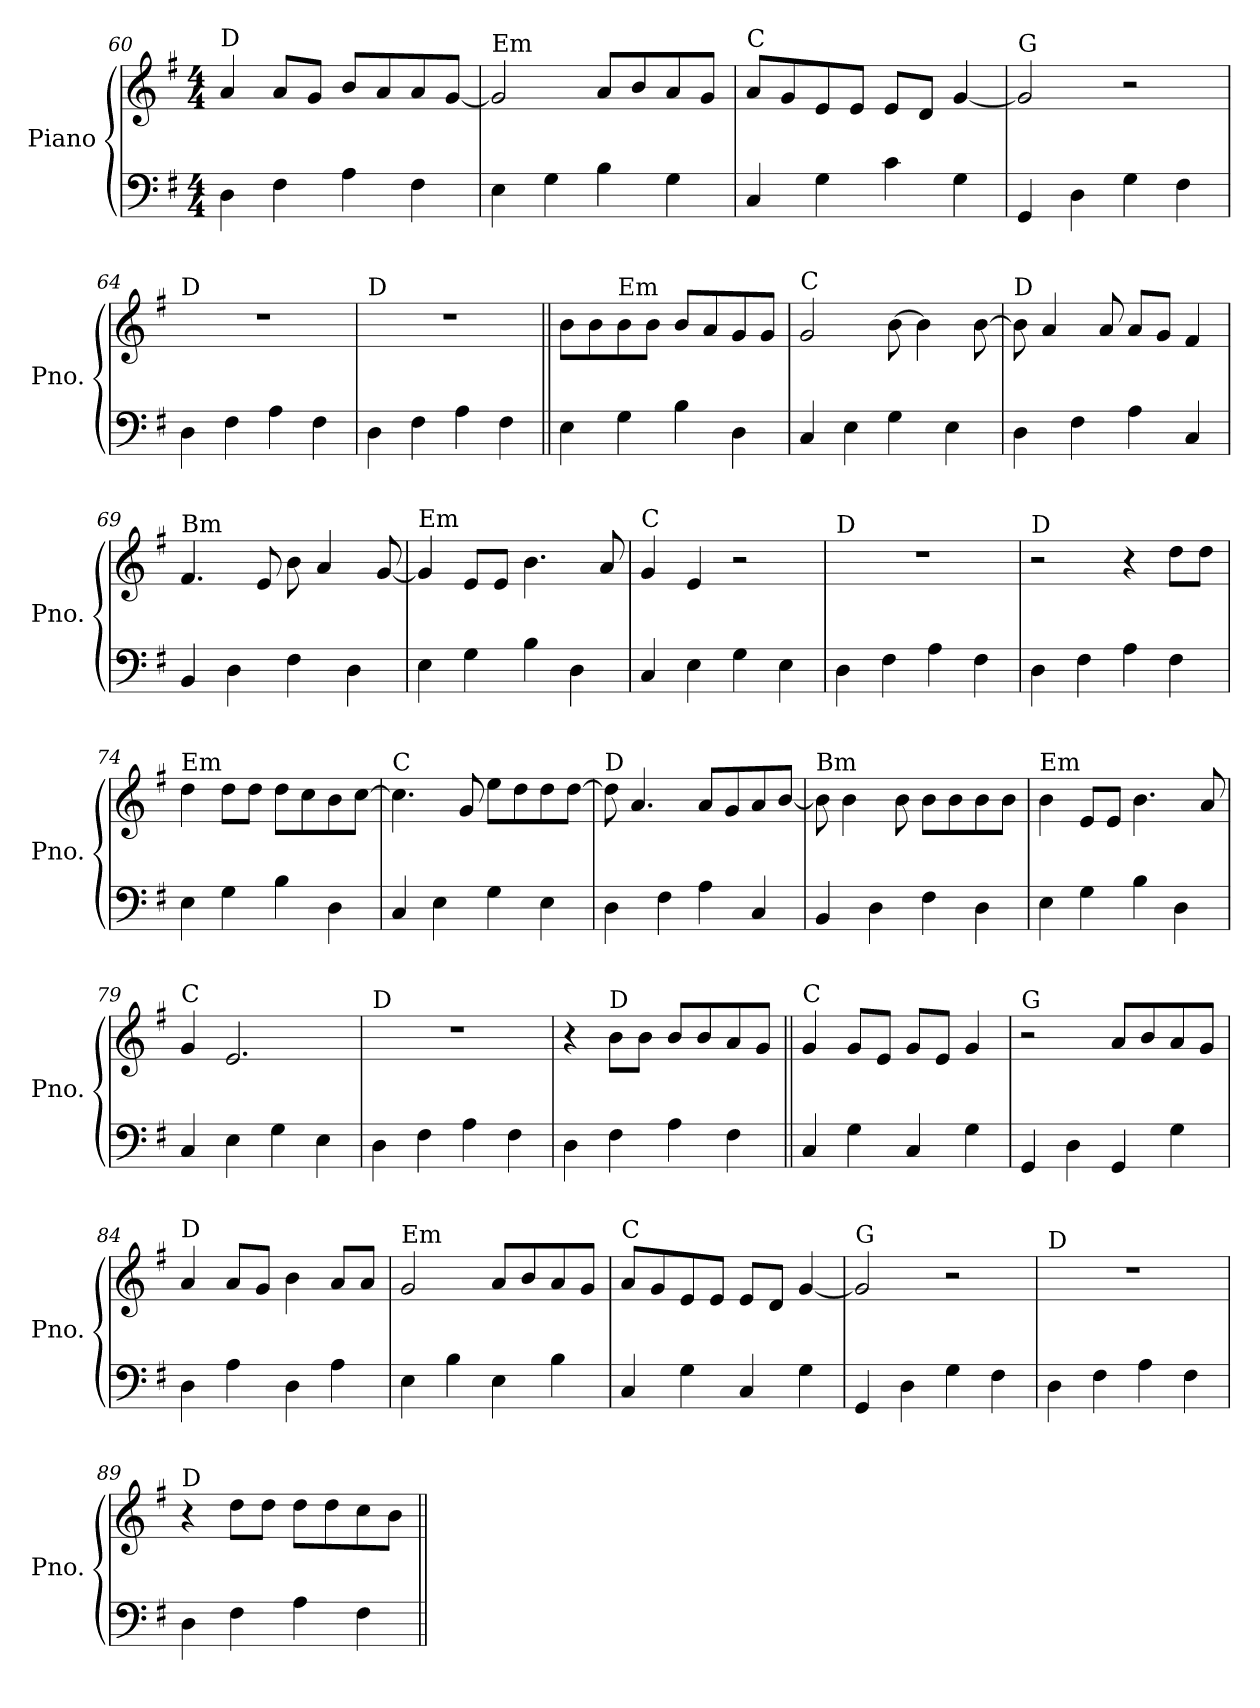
**kern	**kern
*part1	*part1
*staff2	*staff1
*I"Piano	*
*I'Pno.	*
*clefF4	*clefG2
*k[f#]	*k[f#]
*M4/4	*M4/4
=60	=60
!	!LO:TX:a:t=D
4D\	4a/
4F#\	8a/L
.	8g/J
4A\	8b/L
.	8a/
4F#\	8a/
.	[8g/J
!!LO:LB:g=z
=61	=61
!	!LO:TX:a:t=Em
4E\	2g/]
4G\	.
4B\	8a/L
.	8b/
4G\	8a/
.	8g/J
=62	=62
!	!LO:TX:a:t=C
4C/	8a/L
.	8g/
4G\	8e/
.	8e/J
4c\	8e/L
.	8d/J
4G\	[4g/
=63	=63
!	!LO:TX:a:t=G
4GG/	2g/]
4D\	.
4G\	2r
4F#\	.
=64	=64
!	!LO:TX:a:t=D
4D\	1r
4F#\	.
4A\	.
4F#\	.
=65	=65
!	!LO:TX:a:t=D
4D\	1r
4F#\	.
4A\	.
4F#\	.
=66||	=66||
4E\	8b\L
.	8b\
!	!LO:TX:a:t=Em
4G\	8b\
.	8b\J
4B\	8b/L
.	8a/
4D\	8g/
.	8g/J
=67	=67
!	!LO:TX:a:t=C
4C/	2g/
4E\	.
4G\	[8b\
.	4b\]
4E\	.
.	[8b\
!!LO:PB:g=z
=68	=68
!	!LO:TX:a:t=D
4D\	8b\]
.	4a/
4F#\	.
.	8a/
4A\	8a/L
.	8g/J
4C/	4f#/
=69	=69
!	!LO:TX:a:t=Bm
4BB/	4.f#/
4D\	.
.	8e/
4F#\	8b\
.	4a/
4D\	.
.	[8g/
=70	=70
!	!LO:TX:a:t=Em
4E\	4g/]
4G\	8e/L
.	8e/J
4B\	4.b\
4D\	.
.	8a/
=71	=71
!	!LO:TX:a:t=C
4C/	4g/
4E\	4e/
4G\	2r
4E\	.
=72	=72
!	!LO:TX:a:t=D
4D\	1r
4F#\	.
4A\	.
4F#\	.
=73	=73
!	!LO:TX:a:t=D
4D\	2r
4F#\	.
4A\	4r
4F#\	8dd\L
.	8dd\J
=74	=74
!	!LO:TX:a:t=Em
4E\	4dd\
4G\	8dd\L
.	8dd\J
4B\	8dd\L
.	8cc\
4D\	8b\
.	[8cc\J
!!LO:LB:g=z
=75	=75
!	!LO:TX:a:t=C
4C/	4.cc\]
4E\	.
.	8g/
4G\	8ee\L
.	8dd\
4E\	8dd\
.	[8dd\J
=76	=76
!	!LO:TX:a:t=D
4D\	8dd\]
.	4.a/
4F#\	.
4A\	8a/L
.	8g/
4C/	8a/
.	[8b/J
=77	=77
!	!LO:TX:a:t=Bm
4BB/	8b\]
.	4b\
4D\	.
.	8b\
4F#\	8b\L
.	8b\
4D\	8b\
.	8b\J
=78	=78
!	!LO:TX:a:t=Em
4E\	4b\
4G\	8e/L
.	8e/J
4B\	4.b\
4D\	.
.	8a/
=79	=79
!	!LO:TX:a:t=C
4C/	4g/
4E\	2.e/
4G\	.
4E\	.
=80	=80
!	!LO:TX:a:t=D
4D\	1r
4F#\	.
4A\	.
4F#\	.
!!LO:LB:g=z
=81	=81
4D\	4r
!	!LO:TX:a:t=D
4F#\	8b\L
.	8b\J
4A\	8b/L
.	8b/
4F#\	8a/
.	8g/J
=82||	=82||
!	!LO:TX:a:t=C
4C/	4g/
4G\	8g/L
.	8e/J
4C/	8g/L
.	8e/J
4G\	4g/
=83	=83
!	!LO:TX:a:t=G
4GG/	2r
4D\	.
4GG/	8a/L
.	8b/
4G\	8a/
.	8g/J
=84	=84
!	!LO:TX:a:t=D
4D\	4a/
4A\	8a/L
.	8g/J
4D\	4b\
4A\	8a/L
.	8a/J
=85	=85
!	!LO:TX:a:t=Em
4E\	2g/
4B\	.
4E\	8a/L
.	8b/
4B\	8a/
.	8g/J
=86	=86
!	!LO:TX:a:t=C
4C/	8a/L
.	8g/
4G\	8e/
.	8e/J
4C/	8e/L
.	8d/J
4G\	[4g/
!!LO:LB:g=z
=87	=87
!	!LO:TX:a:t=G
4GG/	2g/]
4D\	.
4G\	2r
4F#\	.
=88	=88
!	!LO:TX:a:t=D
4D\	1r
4F#\	.
4A\	.
4F#\	.
=89	=89
!	!LO:TX:a:t=D
4D\	4r
4F#\	8dd\L
.	8dd\J
4A\	8dd\L
.	8dd\
4F#\	8cc\
.	8b\J
=||	=||
*-	*-
